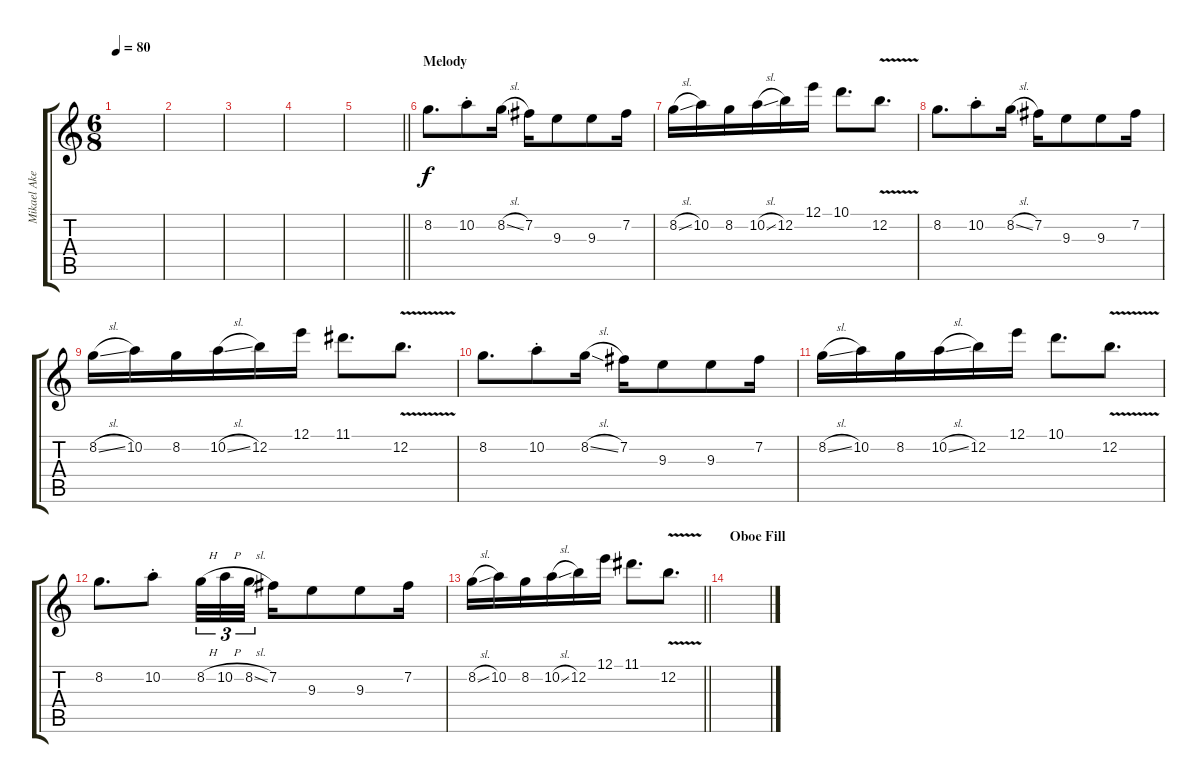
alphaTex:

\track ("Mikael Akerfeldt" "Mikael Ake") {instrument acousticguitarnylon}
\staff {score tabs}
\tuning (E4 B3 G3 D3 A2 E2) {hide}
\ts (6 8)
\tempo 80
\clef g2
\ks c
|
|
|
|
\barLineRight lightlight
|
\section ("" "Melody")
8.2.8{d} 10.2{st}.8 8.2{sl}.16 7.2.16 9.3.8 9.3.8 7.2.16 |
8.2{sl}.16 10.2.16 8.2.16 10.2{sl}.16 12.2.16 12.1.16 10.1.8{d} 12.2{v}.8{d} |
8.2.8{d} 10.2{st}.8 8.2{sl}.16 7.2.16 9.3.8 9.3.8 7.2.16 |
8.2{sl}.16 10.2.16 8.2.16 10.2{sl}.16 12.2.16 12.1.16 11.1.8{d} 12.2{v}.8{d} |
8.2.8{d} 10.2{st}.8 8.2{sl}.16 7.2.16 9.3.8 9.3.8 7.2.16 |
8.2{sl}.16 10.2.16 8.2.16 10.2{sl}.16 12.2.16 12.1.16 10.1.8{d} 12.2{v}.8{d} |
8.2.8{d} 10.2{st}.8 8.2{h}.32{tu (3 2)} 10.2{h}.32{tu (3 2)} 8.2{sl}.32{tu (3 2)} 7.2.16 9.3.8 9.3.8 7.2.16 |
\barLineRight lightlight
8.2{sl}.16 10.2.16 8.2.16 10.2{sl}.16 12.2.16 12.1.16 11.1.8{d} 12.2{v}.8{d} |
\section ("" "Oboe Fill")
